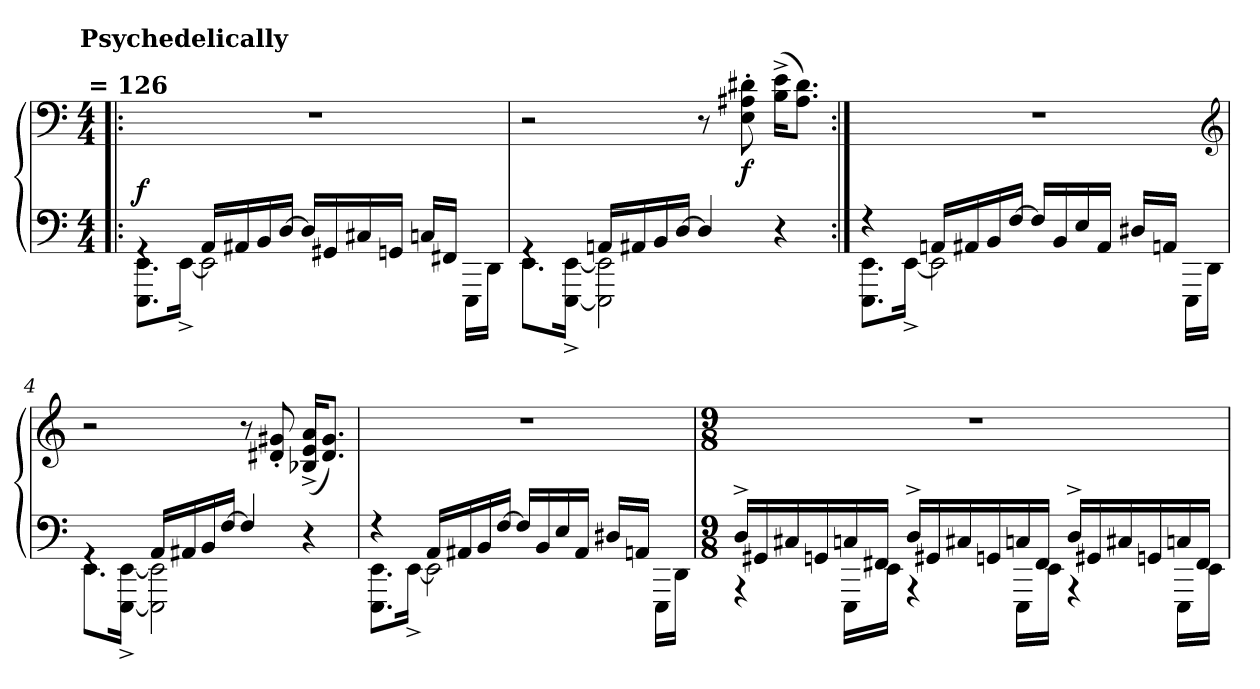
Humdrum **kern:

**kern	**kern	**dynam
*part1	*part1	*part1
*staff2	*staff1	*staff1/2
*clefF4	*clefF4	*
*k[]	*k[]	*
!!LO:TX:omd:t=Psychedelically\n\n = 126
*M4/4	*M4/4	*
*MM126	*MM126	*
=1!|:	=1!|:	=1!|:
*^	*	*
!	!	!	!LO:DY:a=2
4rGG	8.EEE\ 8.EE\L	1r	f
.	[16EE^\Jk	.	.
16AA/LL	2EE\]	.	.
16AA#X/	.	.	.
16BB/	.	.	.
[16D/JJ	.	.	.
16D/LL]	.	.	.
16GG#X/	.	.	.
16C#X/	.	.	.
16GGn/JJ	.	.	.
16Cn/LL	8ryy	.	.
16FF#X/JJ	.	.	.
8ryy	16EEE\LL	.	.
.	16DD\JJ	.	.
=2	=2	=2	=2
4rGG	8.EE\L	2r	.
.	[16EEE^\ [16EE^\Jk	.	.
16AAn/LL	2EEE]\ 2EE]\	.	.
16AA#X/	.	.	.
16BB/	.	.	.
[16D/JJ	.	.	.
4D/]	.	8r	.
!	!	!	!LO:DY:b
.	.	8E'\ 8A#X'\ 8d#X'\	f
4r	4ryy	(>16B^\ 16e^\KL	.
.	.	8.A#\ 8.d#\J)	.
!!LO:LB:g=z
=3:|!	=3:|!	=3:|!	=3:|!
4r	8.EEE\ 8.EE\L	1r	.
.	[16EE^\Jk	.	.
16AAn/LL	2EE\]	.	.
16AA#X/	.	.	.
16BB/	.	.	.
[16F/JJ	.	.	.
16F/LL]	.	.	.
16BB/	.	.	.
16E/	.	.	.
16AA#/JJ	.	.	.
16D#X/LL	8ryy	.	.
16AAn/JJ	.	.	.
8ryy	16EEE\LL	.	.
.	16DD\JJ	.	.
*	*	*clefG2	*
=4	=4	=4	=4
4rGG	8.EE\L	2r	.
.	[16EEE^\ [16EE^\Jk	.	.
16AA/LL	2EEE]\ 2EE]\	.	.
16AA#X/	.	.	.
16BB/	.	.	.
[16F/JJ	.	.	.
4F/]	.	8r	.
.	.	8d#X'/ 8g#X'/	.
4r	4ryy	(<16B-X^/ 16e^/ 16a^/KL	.
.	.	8.d#/ 8.g#/J)	.
=5	=5	=5	=5
4r	8.EEE\ 8.EE\L	1r	.
.	[16EE^\Jk	.	.
16AA/LL	2EE\]	.	.
16AA#X/	.	.	.
16BB/	.	.	.
[16F/JJ	.	.	.
16F/LL]	.	.	.
16BB/	.	.	.
16E/	.	.	.
16AA#/JJ	.	.	.
16D#X/LL	8ryy	.	.
16AAn/JJ	.	.	.
8ryy	16EEE\LL	.	.
.	16DD\JJ	.	.
!!LO:LB:g=z
=6	=6	=6	=6
*M9/8	*	*M9/8	*
16D^/LL	4r	8%9r	.
16GG#X/	.	.	.
16C#X/	.	.	.
16GGn/	.	.	.
16Cn/	16EEE\LL	.	.
16FF#X/JJ	16EE\JJ	.	.
16D^/LL	4r	.	.
16GG#X/	.	.	.
16C#X/	.	.	.
16GGn/	.	.	.
16Cn/	16EEE\LL	.	.
16FF#/JJ	16EE\JJ	.	.
16D^/LL	4r	.	.
16GG#X/	.	.	.
16C#X/	.	.	.
16GGn/	.	.	.
16Cn/	16EEE\LL	.	.
16FF#/JJ	16EE\JJ	.	.
*v	*v	*	*
=	=	=
*-	*-	*-
